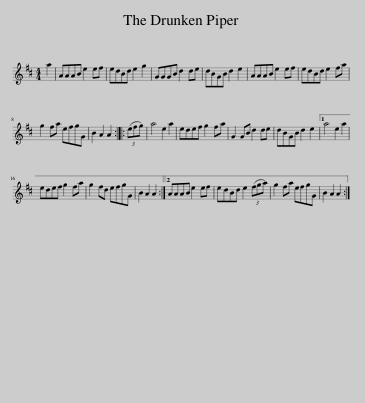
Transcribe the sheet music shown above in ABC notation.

X:1
L:1/8
M:4/4
I:linebreak $
K:D
V:1 treble
V:1
 a2 | AAAB e2 ef | edBd e2 g2 | GGGB d2 de | dBGB d2 e2 | %5
 AAAB e2 ef | edBd e2 fa |$ g2 fa efgG | B2 A2 A2 :: (3(efg) | %10
 a4 e2 a2 | edef g2 fa | G2 GB d2 de | dBGB d2 e2 |1 a4 e2 a2 |$ %15
 edef g2 fa | g2 fd efgG | B2 A2 A2 :|2 AAAB e2 ef | edBd e2 (3(fga) | %20
 g2 fa efgG | B2 A2 A2 :| %22
